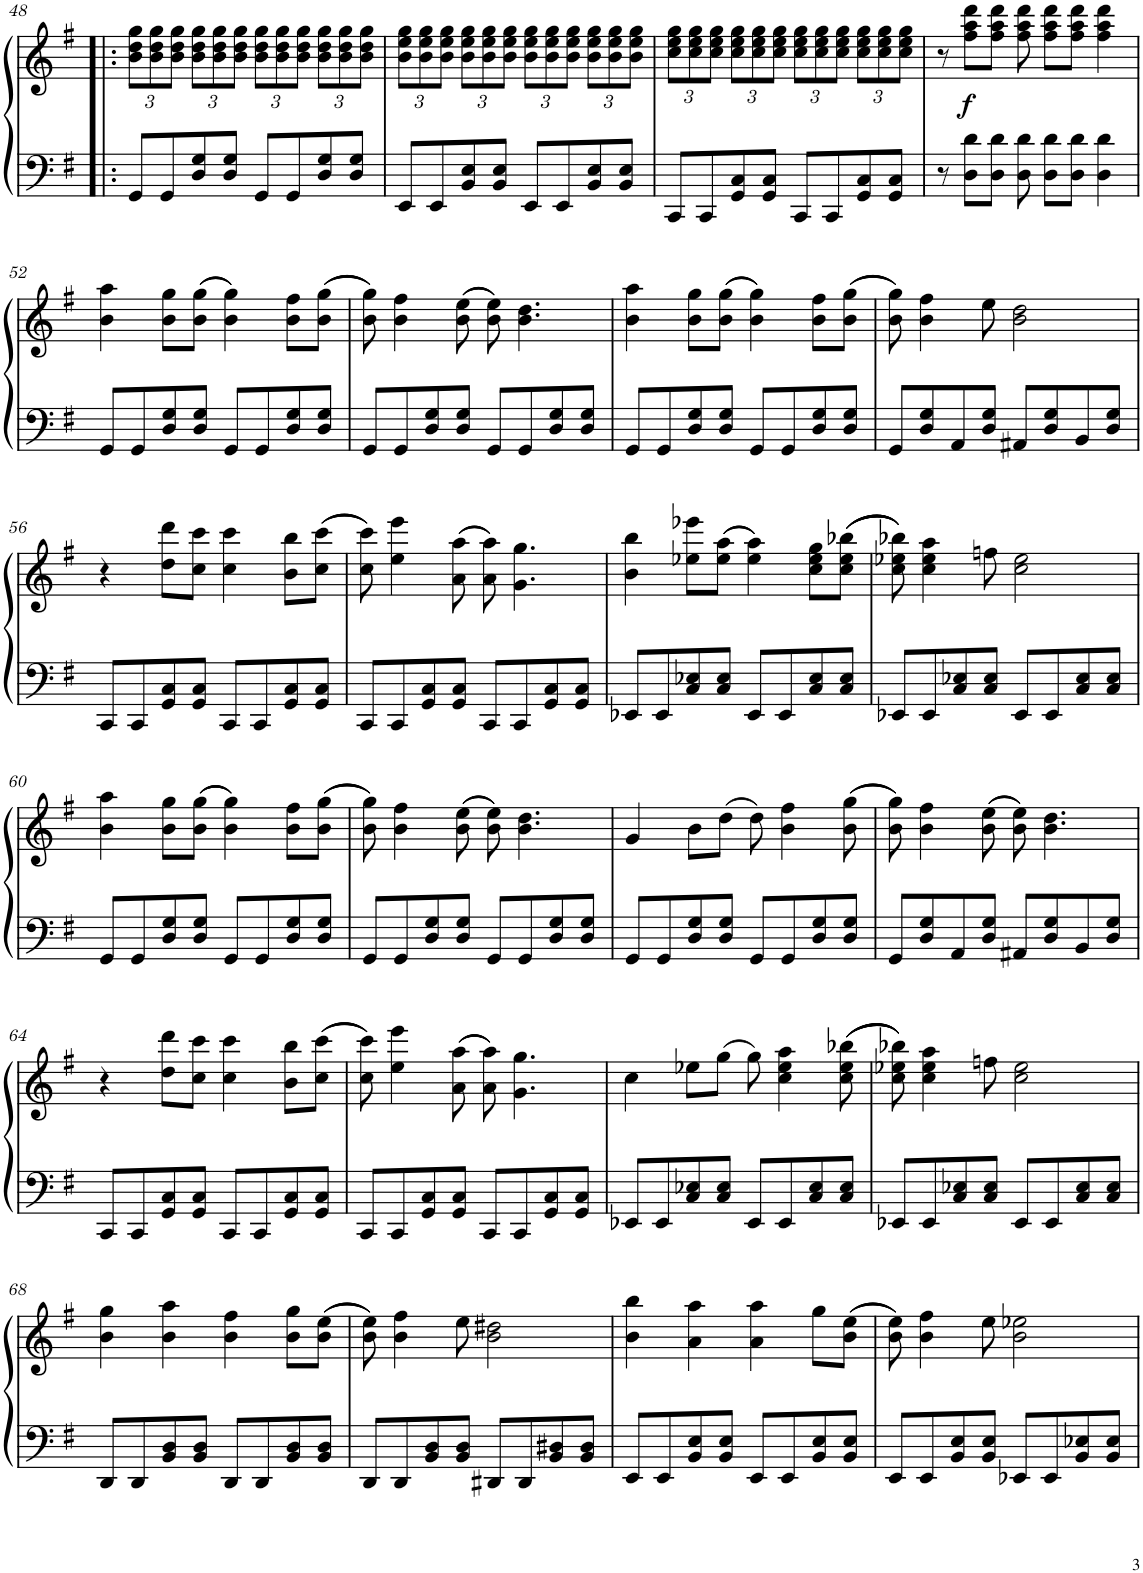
**kern	**kern	**dynam
*part1	*part1	*part1
*staff2	*staff1	*staff1/2
*I"업라이트 피아노	*	*
!!LO:PB:g=z
*clefF4	*clefG2	*
*k[f#]	*k[f#]	*
*M4/4	*M4/4	*
*	*Xbrackettup	*
=48!|:	=48!|:	=48!|:
8GG/L	12b\ 12dd\ 12gg\L	.
.	12b\ 12dd\ 12gg\	.
8GG/	.	.
.	12b\ 12dd\ 12gg\J	.
8D/ 8G/	12b\ 12dd\ 12gg\L	.
.	12b\ 12dd\ 12gg\	.
8D/ 8G/J	.	.
.	12b\ 12dd\ 12gg\J	.
8GG/L	12b\ 12dd\ 12gg\L	.
.	12b\ 12dd\ 12gg\	.
8GG/	.	.
.	12b\ 12dd\ 12gg\J	.
8D/ 8G/	12b\ 12dd\ 12gg\L	.
.	12b\ 12dd\ 12gg\	.
8D/ 8G/J	.	.
.	12b\ 12dd\ 12gg\J	.
=49	=49	=49
8EE/L	12b\ 12ee\ 12gg\L	.
.	12b\ 12ee\ 12gg\	.
8EE/	.	.
.	12b\ 12ee\ 12gg\J	.
8BB/ 8E/	12b\ 12ee\ 12gg\L	.
.	12b\ 12ee\ 12gg\	.
8BB/ 8E/J	.	.
.	12b\ 12ee\ 12gg\J	.
8EE/L	12b\ 12ee\ 12gg\L	.
.	12b\ 12ee\ 12gg\	.
8EE/	.	.
.	12b\ 12ee\ 12gg\J	.
8BB/ 8E/	12b\ 12ee\ 12gg\L	.
.	12b\ 12ee\ 12gg\	.
8BB/ 8E/J	.	.
.	12b\ 12ee\ 12gg\J	.
=50	=50	=50
8CC/L	12cc\ 12ee\ 12gg\L	.
.	12cc\ 12ee\ 12gg\	.
8CC/	.	.
.	12cc\ 12ee\ 12gg\J	.
8GG/ 8C/	12cc\ 12ee\ 12gg\L	.
.	12cc\ 12ee\ 12gg\	.
8GG/ 8C/J	.	.
.	12cc\ 12ee\ 12gg\J	.
8CC/L	12cc\ 12ee\ 12gg\L	.
.	12cc\ 12ee\ 12gg\	.
8CC/	.	.
.	12cc\ 12ee\ 12gg\J	.
8GG/ 8C/	12cc\ 12ee\ 12gg\L	.
.	12cc\ 12ee\ 12gg\	.
8GG/ 8C/J	.	.
.	12cc\ 12ee\ 12gg\J	.
=51	=51	=51
8r	8r	.
!	!	!LO:DY:b
8D\ 8d\L	8ff#\ 8aa\ 8ddd\L	f
8D\ 8d\J	8ff#\ 8aa\ 8ddd\J	.
8D\ 8d\	8ff#\ 8aa\ 8ddd\	.
8D\ 8d\L	8ff#\ 8aa\ 8ddd\L	.
8D\ 8d\J	8ff#\ 8aa\ 8ddd\J	.
4D\ 4d\	4ff#\ 4aa\ 4ddd\	.
!!LO:LB:g=z
=52	=52	=52
8GG/L	4b\ 4aa\	.
8GG/	.	.
8D/ 8G/	8b\ 8gg\L	.
8D/ 8G/J	((8b\ 8gg\J	.
8GG/L	4b\ 4gg\))	.
8GG/	.	.
8D/ 8G/	8b\ 8ff#\L	.
8D/ 8G/J	((8b\ 8gg\J	.
=53	=53	=53
8GG/L	8b\ 8gg\))	.
8GG/	4b\ 4ff#\	.
8D/ 8G/	.	.
8D/ 8G/J	((8b\ 8ee\	.
8GG/L	8b\ 8ee\))	.
8GG/	4.b\ 4.dd\	.
8D/ 8G/	.	.
8D/ 8G/J	.	.
=54	=54	=54
8GG/L	4b\ 4aa\	.
8GG/	.	.
8D/ 8G/	8b\ 8gg\L	.
8D/ 8G/J	((8b\ 8gg\J	.
8GG/L	4b\ 4gg\))	.
8GG/	.	.
8D/ 8G/	8b\ 8ff#\L	.
8D/ 8G/J	((8b\ 8gg\J	.
=55	=55	=55
8GG/L	8b\ 8gg\))	.
8D/ 8G/	4b\ 4ff#\	.
8AA/	.	.
8D/ 8G/J	8ee\	.
8AA#X/L	2b\ 2dd\	.
8D/ 8G/	.	.
8BB/	.	.
8D/ 8G/J	.	.
!!LO:LB:g=z
=56	=56	=56
8CC/L	4r	.
8CC/	.	.
8GG/ 8C/	8dd\ 8ddd\L	.
8GG/ 8C/J	8cc\ 8ccc\J	.
8CC/L	4cc\ 4ccc\	.
8CC/	.	.
8GG/ 8C/	8b\ 8bb\L	.
8GG/ 8C/J	((8cc\ 8ccc\J	.
=57	=57	=57
8CC/L	8cc\ 8ccc\))	.
8CC/	4ee\ 4eee\	.
8GG/ 8C/	.	.
8GG/ 8C/J	((8a\ 8aa\	.
8CC/L	8a\ 8aa\))	.
8CC/	4.g\ 4.gg\	.
8GG/ 8C/	.	.
8GG/ 8C/J	.	.
=58	=58	=58
8EE-X/L	4b\ 4bb\	.
8EE-/	.	.
8C/ 8E-X/	8ee-X\ 8eee-X\L	.
8C/ 8E-/J	((8ee-\ 8aa\J	.
8EE-/L	4ee-\ 4aa\))	.
8EE-/	.	.
8C/ 8E-/	8cc\ 8ee-\ 8gg\L	.
8C/ 8E-/J	(((8cc\ 8ee-\ 8bb-X\J	.
=59	=59	=59
8EE-X/L	8cc\ 8ee-X\ 8bb-X\)))	.
8EE-/	4cc\ 4ee-\ 4aa\	.
8C/ 8E-X/	.	.
8C/ 8E-/J	8ffn\	.
8EE-/L	2cc\ 2ee-\	.
8EE-/	.	.
8C/ 8E-/	.	.
8C/ 8E-/J	.	.
!!LO:LB:g=z
=60	=60	=60
8GG/L	4b\ 4aa\	.
8GG/	.	.
8D/ 8G/	8b\ 8gg\L	.
8D/ 8G/J	((8b\ 8gg\J	.
8GG/L	4b\ 4gg\))	.
8GG/	.	.
8D/ 8G/	8b\ 8ff#\L	.
8D/ 8G/J	((8b\ 8gg\J	.
=61	=61	=61
8GG/L	8b\ 8gg\))	.
8GG/	4b\ 4ff#\	.
8D/ 8G/	.	.
8D/ 8G/J	((8b\ 8ee\	.
8GG/L	8b\ 8ee\))	.
8GG/	4.b\ 4.dd\	.
8D/ 8G/	.	.
8D/ 8G/J	.	.
=62	=62	=62
8GG/L	4g/	.
8GG/	.	.
8D/ 8G/	8b\L	.
8D/ 8G/J	(8dd\J	.
8GG/L	8dd\)	.
8GG/	4b\ 4ff#\	.
8D/ 8G/	.	.
8D/ 8G/J	((8b\ 8gg\	.
=63	=63	=63
8GG/L	8b\ 8gg\))	.
8D/ 8G/	4b\ 4ff#\	.
8AA/	.	.
8D/ 8G/J	((8b\ 8ee\	.
8AA#X/L	8b\ 8ee\))	.
8D/ 8G/	4.b\ 4.dd\	.
8BB/	.	.
8D/ 8G/J	.	.
!!LO:LB:g=z
=64	=64	=64
8CC/L	4r	.
8CC/	.	.
8GG/ 8C/	8dd\ 8ddd\L	.
8GG/ 8C/J	8cc\ 8ccc\J	.
8CC/L	4cc\ 4ccc\	.
8CC/	.	.
8GG/ 8C/	8b\ 8bb\L	.
8GG/ 8C/J	((8cc\ 8ccc\J	.
=65	=65	=65
8CC/L	8cc\ 8ccc\))	.
8CC/	4ee\ 4eee\	.
8GG/ 8C/	.	.
8GG/ 8C/J	((8a\ 8aa\	.
8CC/L	8a\ 8aa\))	.
8CC/	4.g\ 4.gg\	.
8GG/ 8C/	.	.
8GG/ 8C/J	.	.
=66	=66	=66
8EE-X/L	4cc\	.
8EE-/	.	.
8C/ 8E-X/	8ee-X\L	.
8C/ 8E-/J	(8gg\J	.
8EE-/L	8gg\)	.
8EE-/	4cc\ 4ee-\ 4aa\	.
8C/ 8E-/	.	.
8C/ 8E-/J	(((8cc\ 8ee-\ 8bb-X\	.
=67	=67	=67
8EE-X/L	8cc\ 8ee-X\ 8bb-X\)))	.
8EE-/	4cc\ 4ee-\ 4aa\	.
8C/ 8E-X/	.	.
8C/ 8E-/J	8ffn\	.
8EE-/L	2cc\ 2ee-\	.
8EE-/	.	.
8C/ 8E-/	.	.
8C/ 8E-/J	.	.
!!LO:LB:g=z
=68	=68	=68
8DD/L	4b\ 4gg\	.
8DD/	.	.
8BB/ 8D/	4b\ 4aa\	.
8BB/ 8D/J	.	.
8DD/L	4b\ 4ff#\	.
8DD/	.	.
8BB/ 8D/	8b\ 8gg\L	.
8BB/ 8D/J	((8b\ 8ee\J	.
=69	=69	=69
8DD/L	8b\ 8ee\))	.
8DD/	4b\ 4ff#\	.
8BB/ 8D/	.	.
8BB/ 8D/J	8ee\	.
8DD#X/L	2b\ 2dd#X\	.
8DD#/	.	.
8BB/ 8D#X/	.	.
8BB/ 8D#/J	.	.
=70	=70	=70
8EE/L	4b\ 4bb\	.
8EE/	.	.
8BB/ 8E/	4a\ 4aa\	.
8BB/ 8E/J	.	.
8EE/L	4a\ 4aa\	.
8EE/	.	.
8BB/ 8E/	8gg\L	.
8BB/ 8E/J	((8b\ 8ee\J	.
=71	=71	=71
8EE/L	8b\ 8ee\))	.
8EE/	4b\ 4ff#\	.
8BB/ 8E/	.	.
8BB/ 8E/J	8ee\	.
8EE-X/L	2b\ 2ee-X\	.
8EE-/	.	.
8BB/ 8E-X/	.	.
8BB/ 8E-/J	.	.
=	=	=
*-	*-	*-
